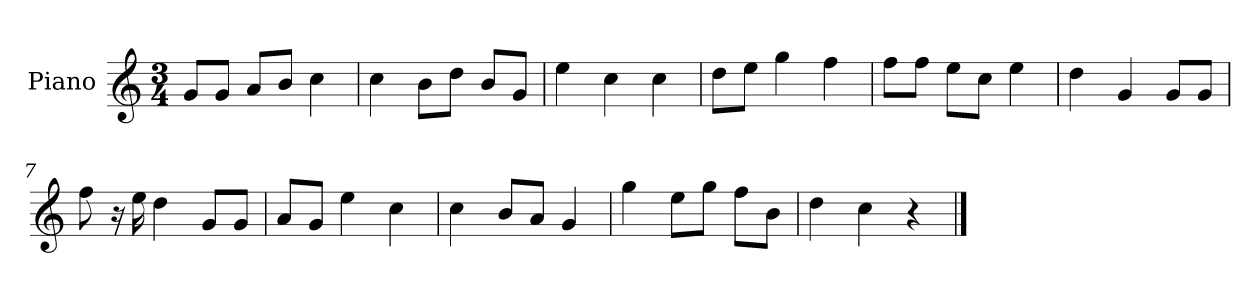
**kern
*part1
*staff1
*I"Piano
*I'P-no
*clefG2
*k[]
*M3/4
*MM90
=1
8g/L
8g/J
8a/L
8b/J
4cc\
=2
4cc\
8b\L
8dd\J
8b/L
8g/J
=3
4ee\
4cc\
4cc\
=4
8dd\L
8ee\J
4gg\
4ff\
=5
8ff\L
8ff\J
8ee\L
8cc\J
4ee\
=6
4dd\
4g/
8g/L
8g/J
=7
8ff\
16r
16ee\
4dd\
8g/L
8g/J
=8
8a/L
8g/J
4ee\
4cc\
!!LO:LB:g=z
=9
4cc\
8b/L
8a/J
4g/
=10
4gg\
8ee\L
8gg\J
8ff\L
8b\J
=11
4dd\
4cc\
4r
==
*-
